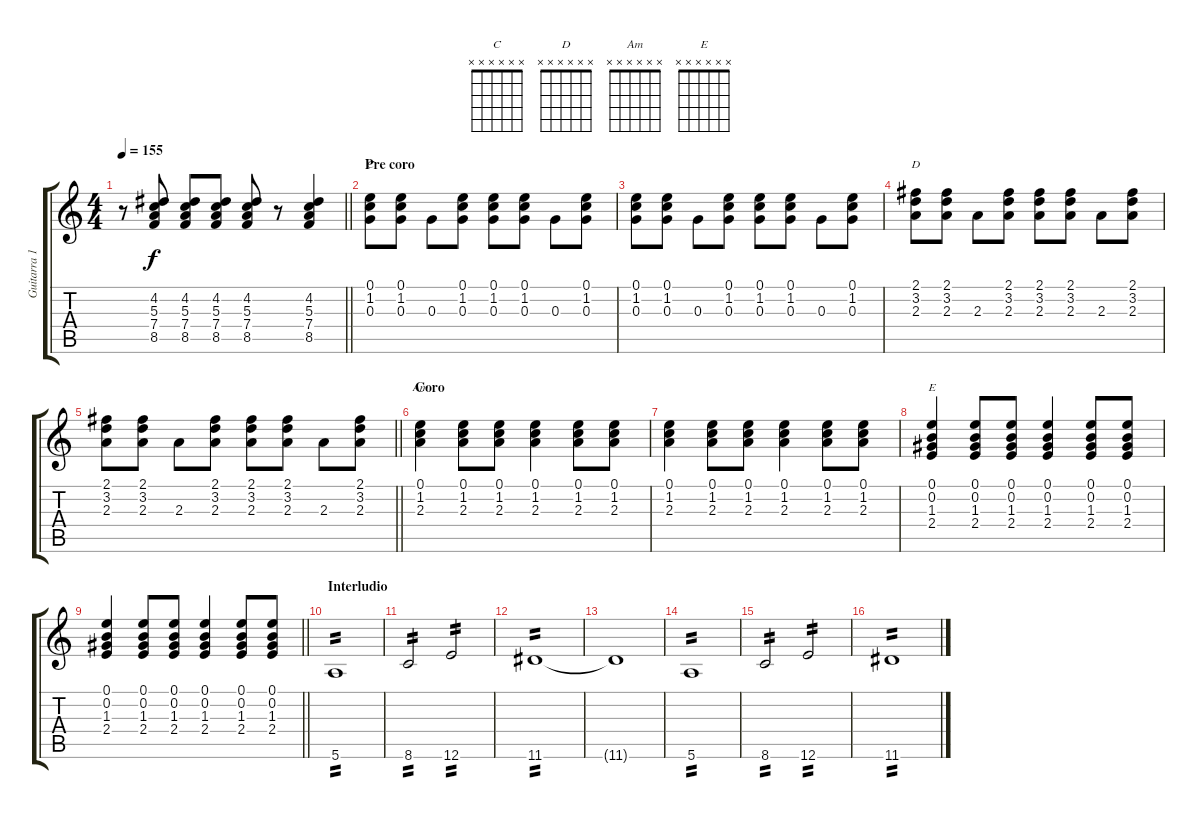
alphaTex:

\track ("Guitarra 1" "Guitarra 1") {instrument overdrivenguitar}
\staff {score tabs}
\tuning (E4 B3 G3 D3 A2 E2) {hide}
\chord ("C" x x x x x x)
\chord ("D" x x x x x x)
\chord ("Am" x x x x x x)
\chord ("E" x x x x x x)
\ts (4 4)
\tempo 155
\clef g2
\barLineRight lightlight
\ks c
r.8{dy f} (4.2 5.3 7.4 8.5).8 (4.2 5.3 7.4 8.5).8 (4.2 5.3 7.4 8.5).8 (4.2 5.3 7.4 8.5).8 r.8 (4.2 5.3 7.4 8.5).4 |
\section ("" "Pre coro")
(0.1 1.2 0.3).8{ch "C"} (0.1 1.2 0.3).8 0.3.8 (0.1 1.2 0.3).8 (0.1 1.2 0.3).8 (0.1 1.2 0.3).8 0.3.8 (0.1 1.2 0.3).8 |
(0.1 1.2 0.3).8 (0.1 1.2 0.3).8 0.3.8 (0.1 1.2 0.3).8 (0.1 1.2 0.3).8 (0.1 1.2 0.3).8 0.3.8 (0.1 1.2 0.3).8 |
(2.1 3.2 2.3).8{ch "D"} (2.1 3.2 2.3).8 2.3.8 (2.1 3.2 2.3).8 (2.1 3.2 2.3).8 (2.1 3.2 2.3).8 2.3.8 (2.1 3.2 2.3).8 |
\barLineRight lightlight
(2.1 3.2 2.3).8 (2.1 3.2 2.3).8 2.3.8 (2.1 3.2 2.3).8 (2.1 3.2 2.3).8 (2.1 3.2 2.3).8 2.3.8 (2.1 3.2 2.3).8 |
\section ("" "Coro")
(0.1 1.2 2.3).4{ch "Am"} (0.1 1.2 2.3).8 (0.1 1.2 2.3).8 (0.1 1.2 2.3).4 (0.1 1.2 2.3).8 (0.1 1.2 2.3).8 |
(0.1 1.2 2.3).4 (0.1 1.2 2.3).8 (0.1 1.2 2.3).8 (0.1 1.2 2.3).4 (0.1 1.2 2.3).8 (0.1 1.2 2.3).8 |
(0.1 0.2 1.3 2.4).4{ch "E"} (0.1 0.2 1.3 2.4).8 (0.1 0.2 1.3 2.4).8 (0.1 0.2 1.3 2.4).4 (0.1 0.2 1.3 2.4).8 (0.1 0.2 1.3 2.4).8 |
\barLineRight lightlight
(0.1 0.2 1.3 2.4).4 (0.1 0.2 1.3 2.4).8 (0.1 0.2 1.3 2.4).8 (0.1 0.2 1.3 2.4).4 (0.1 0.2 1.3 2.4).8 (0.1 0.2 1.3 2.4).8 |
\section ("" "Interludio")
5.6.1{tp 2} |
8.6.2{tp 2} 12.6.2{tp 2} |
11.6.1{tp 2} |
11.6{t}.1 |
5.6.1{tp 2} |
8.6.2{tp 2} 12.6.2{tp 2} |
11.6.1{tp 2}
